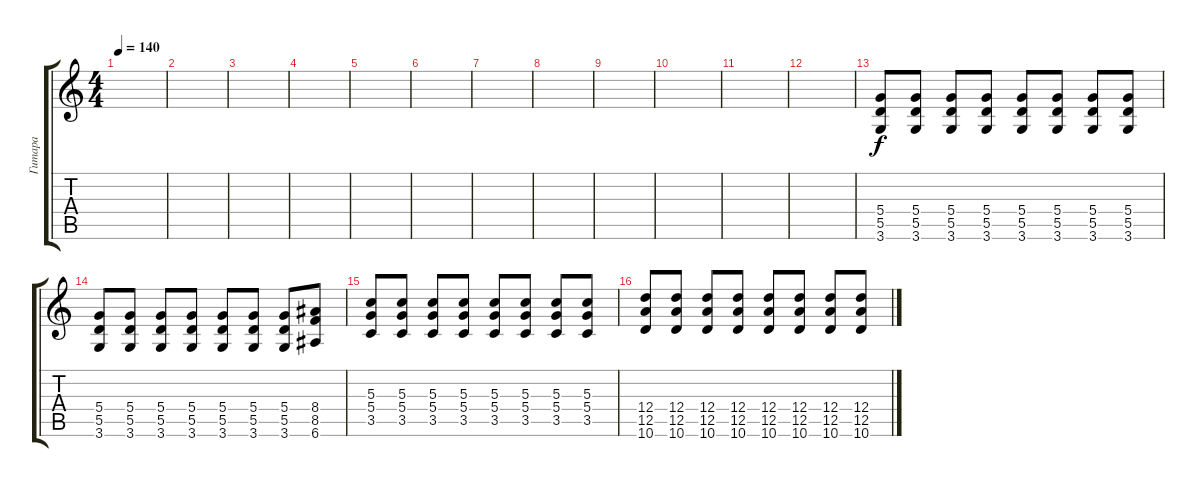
\track ("Гитара" "Гитара") {instrument distortionguitar}
\staff {score tabs}
\tuning (E4 B3 G3 D3 A2 E2) {hide}
\ts (4 4)
\tempo 140
\clef g2
\ks c
|
|
|
|
|
|
|
|
|
|
|
|
(5.4 5.5 3.6).8 (5.4 5.5 3.6).8 (5.4 5.5 3.6).8 (5.4 5.5 3.6).8 (5.4 5.5 3.6).8 (5.4 5.5 3.6).8 (5.4 5.5 3.6).8 (5.4 5.5 3.6).8 |
(5.4 5.5 3.6).8 (5.4 5.5 3.6).8 (5.4 5.5 3.6).8 (5.4 5.5 3.6).8 (5.4 5.5 3.6).8 (5.4 5.5 3.6).8 (5.4 5.5 3.6).8 (8.4 8.5 6.6).8 |
(5.3 5.4 3.5).8 (5.3 5.4 3.5).8 (5.3 5.4 3.5).8 (5.3 5.4 3.5).8 (5.3 5.4 3.5).8 (5.3 5.4 3.5).8 (5.3 5.4 3.5).8 (5.3 5.4 3.5).8 |
(12.4 12.5 10.6).8 (12.4 12.5 10.6).8 (12.4 12.5 10.6).8 (12.4 12.5 10.6).8 (12.4 12.5 10.6).8 (12.4 12.5 10.6).8 (12.4 12.5 10.6).8 (12.4 12.5 10.6).8
